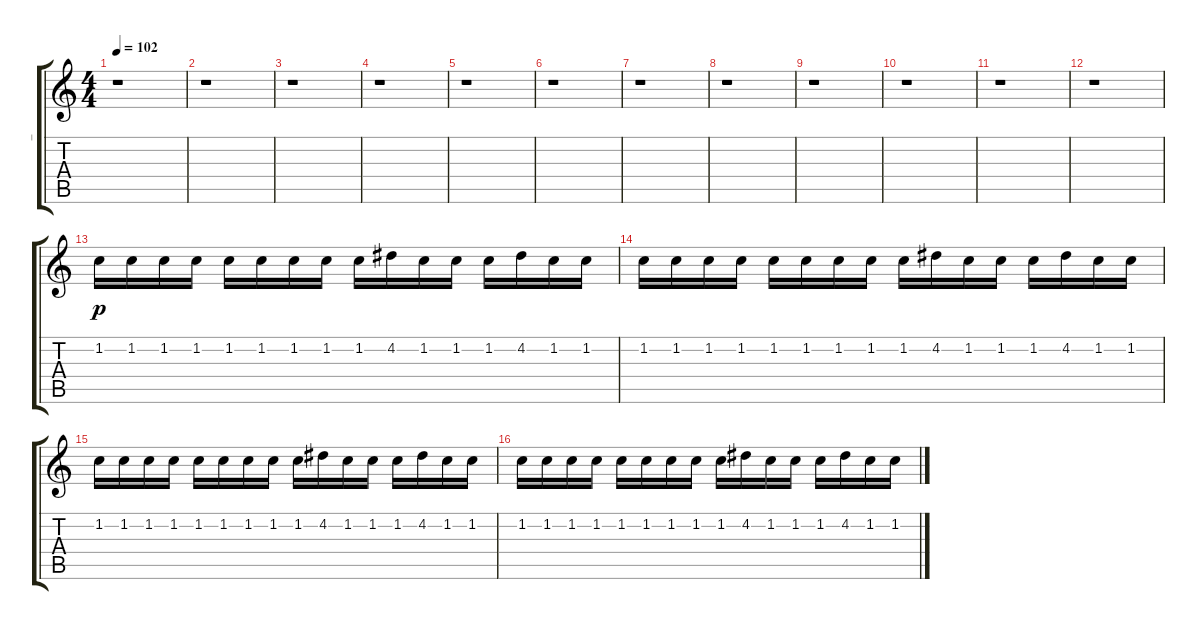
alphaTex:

\track ("_" "_") {instrument synthbass1}
\staff {score tabs}
\tuning (E4 B3 G3 D3 A2 E2) {hide}
\ts (4 4)
\tempo 102
\clef g2
\ks c
r.1{dy mp} |
r.1 |
r.1 |
r.1 |
r.1 |
r.1 |
r.1 |
r.1 |
r.1 |
r.1 |
r.1 |
r.1 |
1.2.16{dy p} 1.2.16 1.2.16 1.2.16 1.2.16 1.2.16 1.2.16 1.2.16 1.2.16 4.2.16 1.2.16 1.2.16 1.2.16 4.2.16 1.2.16 1.2.16 |
1.2.16 1.2.16 1.2.16 1.2.16 1.2.16 1.2.16 1.2.16 1.2.16 1.2.16 4.2.16 1.2.16 1.2.16 1.2.16 4.2.16 1.2.16 1.2.16 |
1.2.16 1.2.16 1.2.16 1.2.16 1.2.16 1.2.16 1.2.16 1.2.16 1.2.16 4.2.16 1.2.16 1.2.16 1.2.16 4.2.16 1.2.16 1.2.16 |
1.2.16 1.2.16 1.2.16 1.2.16 1.2.16 1.2.16 1.2.16 1.2.16 1.2.16 4.2.16 1.2.16 1.2.16 1.2.16 4.2.16 1.2.16 1.2.16
